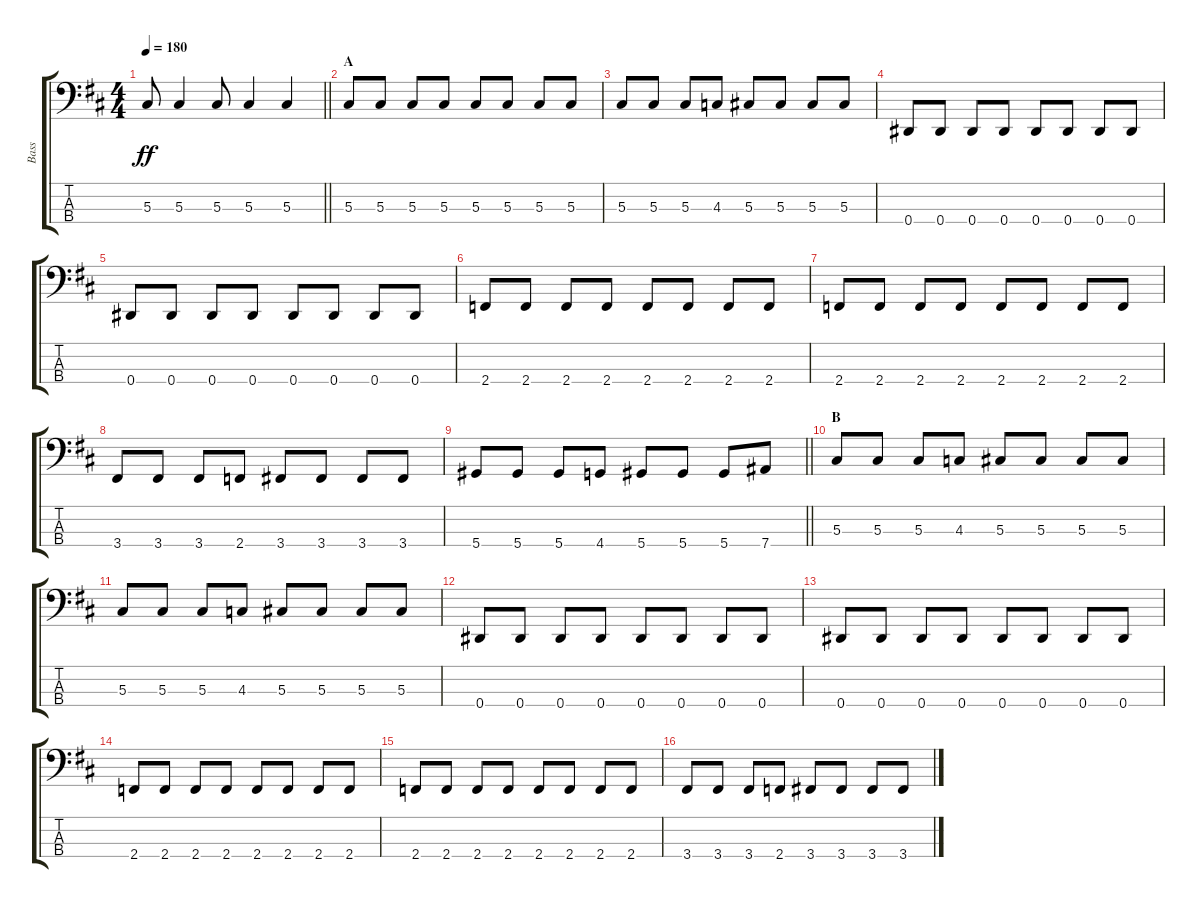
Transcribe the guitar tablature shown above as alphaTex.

\track ("Bass" "Bass") {instrument electricbasspick}
\staff {score tabs}
\tuning (Gb2 Db2 Ab1 Eb1) {hide}
\ts (4 4)
\tempo 180
\clef f4
\barLineRight lightlight
\ks d
5.3.8{dy ff} 5.3.4 5.3.8 5.3.4 5.3.4 |
\section ("" "A")
5.3.8 5.3.8 5.3.8 5.3.8 5.3.8 5.3.8 5.3.8 5.3.8 |
5.3.8 5.3.8 5.3.8 4.3.8 5.3.8 5.3.8 5.3.8 5.3.8 |
0.4.8 0.4.8 0.4.8 0.4.8 0.4.8 0.4.8 0.4.8 0.4.8 |
0.4.8 0.4.8 0.4.8 0.4.8 0.4.8 0.4.8 0.4.8 0.4.8 |
2.4.8 2.4.8 2.4.8 2.4.8 2.4.8 2.4.8 2.4.8 2.4.8 |
2.4.8 2.4.8 2.4.8 2.4.8 2.4.8 2.4.8 2.4.8 2.4.8 |
3.4.8 3.4.8 3.4.8 2.4.8 3.4.8 3.4.8 3.4.8 3.4.8 |
\barLineRight lightlight
5.4.8 5.4.8 5.4.8 4.4.8 5.4.8 5.4.8 5.4.8 7.4.8 |
\section ("" "B")
5.3.8 5.3.8 5.3.8 4.3.8 5.3.8 5.3.8 5.3.8 5.3.8 |
5.3.8 5.3.8 5.3.8 4.3.8 5.3.8 5.3.8 5.3.8 5.3.8 |
0.4.8 0.4.8 0.4.8 0.4.8 0.4.8 0.4.8 0.4.8 0.4.8 |
0.4.8 0.4.8 0.4.8 0.4.8 0.4.8 0.4.8 0.4.8 0.4.8 |
2.4.8 2.4.8 2.4.8 2.4.8 2.4.8 2.4.8 2.4.8 2.4.8 |
2.4.8 2.4.8 2.4.8 2.4.8 2.4.8 2.4.8 2.4.8 2.4.8 |
3.4.8 3.4.8 3.4.8 2.4.8 3.4.8 3.4.8 3.4.8 3.4.8
